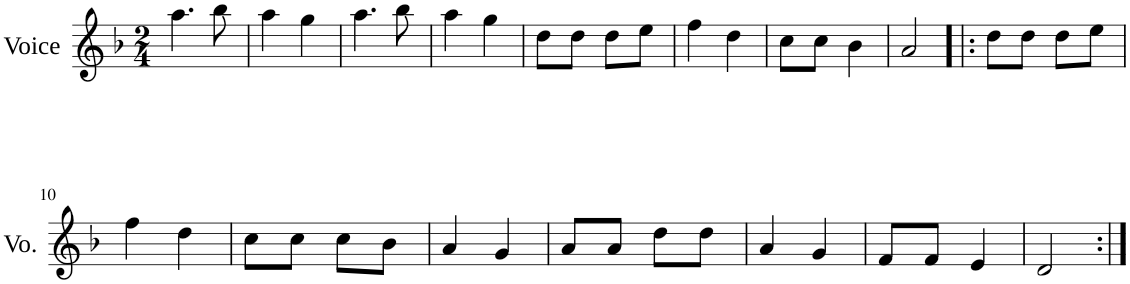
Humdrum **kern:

**kern
*part1
*staff1
*I"Voice
*I'Vo.
*clefG2
*k[b-]
*M2/4
=1
4.aa\
8bb-\
=2
4aa\
4gg\
=3
4.aa\
8bb-\
=4
4aa\
4gg\
=5
8dd\L
8dd\J
8dd\L
8ee\J
=6
4ff\
4dd\
=7
8cc\L
8cc\J
4b-\
=8
2a/
=9!|:
8dd\L
8dd\J
8dd\L
8ee\J
!!LO:LB:g=z
=10
4ff\
4dd\
=11
8cc\L
8cc\J
8cc\L
8b-\J
=12
4a/
4g/
=13
8a/L
8a/J
8dd\L
8dd\J
=14
4a/
4g/
=15
8f/L
8f/J
4e/
=16
2d/
=:|!
*-
